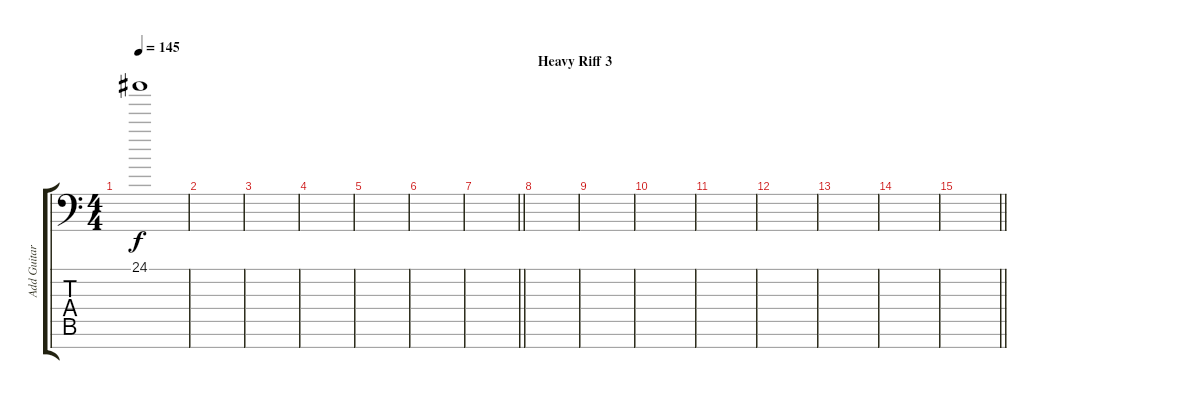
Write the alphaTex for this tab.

\track ("Add Guitare" "Add Guitar") {instrument distortionguitar}
\staff {score tabs}
\tuning (Eb4 Bb3 Gb3 Db3 Ab2 Eb2 Bb1) {hide}
\ts (4 4)
\tempo 145
\clef f4
\ks c
24.1{t}.1{dy f} |
|
|
|
|
|
\barLineRight lightlight
|
\section ("" "Heavy Riff 3")
|
|
|
|
|
|
|
\barLineRight lightlight
